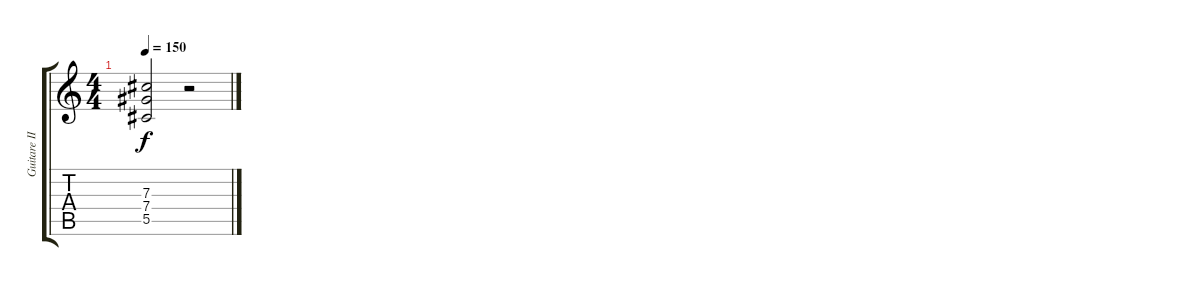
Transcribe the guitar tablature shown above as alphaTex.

\track ("Guitare II" "Guitare II") {instrument distortionguitar}
\staff {score tabs}
\tuning (Eb4 Bb3 Gb3 Db3 Ab2 Eb2) {hide}
\ts (4 4)
\tempo 150
\clef g2
\ks c
(7.3{t} 7.4{t} 5.5{t}).2{dy f} r.2
